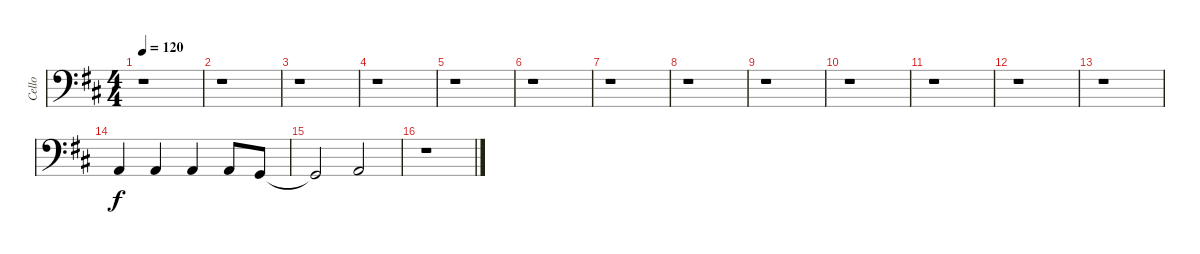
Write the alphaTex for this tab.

\track ("Cello" "Cello") {instrument cello}
\staff {score}
\tuning (G2 D2 A1 E1) {hide}
\ts (4 4)
\tempo 120
\clef f4
\ks d
r.1{dy f} |
r.1 |
r.1 |
r.1 |
r.1 |
r.1 |
r.1 |
r.1 |
r.1 |
r.1 |
r.1 |
r.1 |
r.1 |
2.1.4 2.1.4 2.1.4 2.1.8 0.1.8 |
0.1{t}.2 2.1.2 |
r.1
